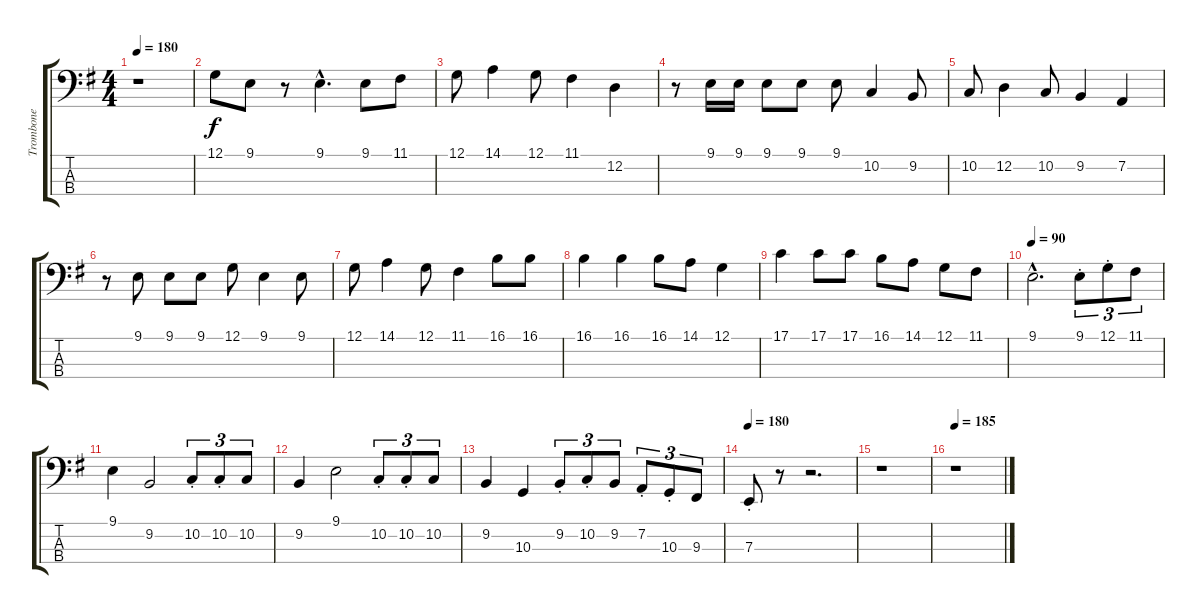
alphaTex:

\track ("Trombone" "Trombone") {instrument trombone}
\staff {score tabs}
\tuning (G2 D2 A1 E1) {hide}
\ts (4 4)
\tempo 180
\clef f4
\ks eminor
r.1{dy f instrument trombone} |
12.1.8 9.1.8 r.8 9.1{hac}.4{d} 9.1.8 11.1.8 |
12.1.8 14.1.4 12.1.8 11.1.4 12.2.4 |
r.8 9.1.16 9.1.16 9.1.8 9.1.8 9.1.8 10.2.4 9.2.8 |
10.2.8 12.2.4 10.2.8 9.2.4 7.2.4 |
r.8 9.1.8 9.1.8 9.1.8 12.1.8 9.1.4 9.1.8 |
12.1.8 14.1.4 12.1.8 11.1.4 16.1.8 16.1.8 |
16.1.4 16.1.4 16.1.8 14.1.8 12.1.4 |
17.1.4 17.1.8 17.1.8 16.1.8 14.1.8 12.1.8 11.1.8 |
\tempo 90
9.1{hac}.2{d} 9.1{st}.8{tu (3 2)} 12.1{st}.8{tu (3 2)} 11.1.8{tu (3 2)} |
9.1.4 9.2.2 10.2{st}.8{tu (3 2)} 10.2{st}.8{tu (3 2)} 10.2.8{tu (3 2)} |
9.2.4 9.1.2 10.2{st}.8{tu (3 2)} 10.2{st}.8{tu (3 2)} 10.2.8{tu (3 2)} |
9.2.4 10.3.4 9.2{st}.8{tu (3 2)} 10.2{st}.8{tu (3 2)} 9.2.8{tu (3 2)} 7.2{st}.8{tu (3 2)} 10.3{st}.8{tu (3 2)} 9.3.8{tu (3 2)} |
\tempo 180
7.3{st}.8 r.8 r.2{d} |
r.1 |
\tempo 185
r.1
